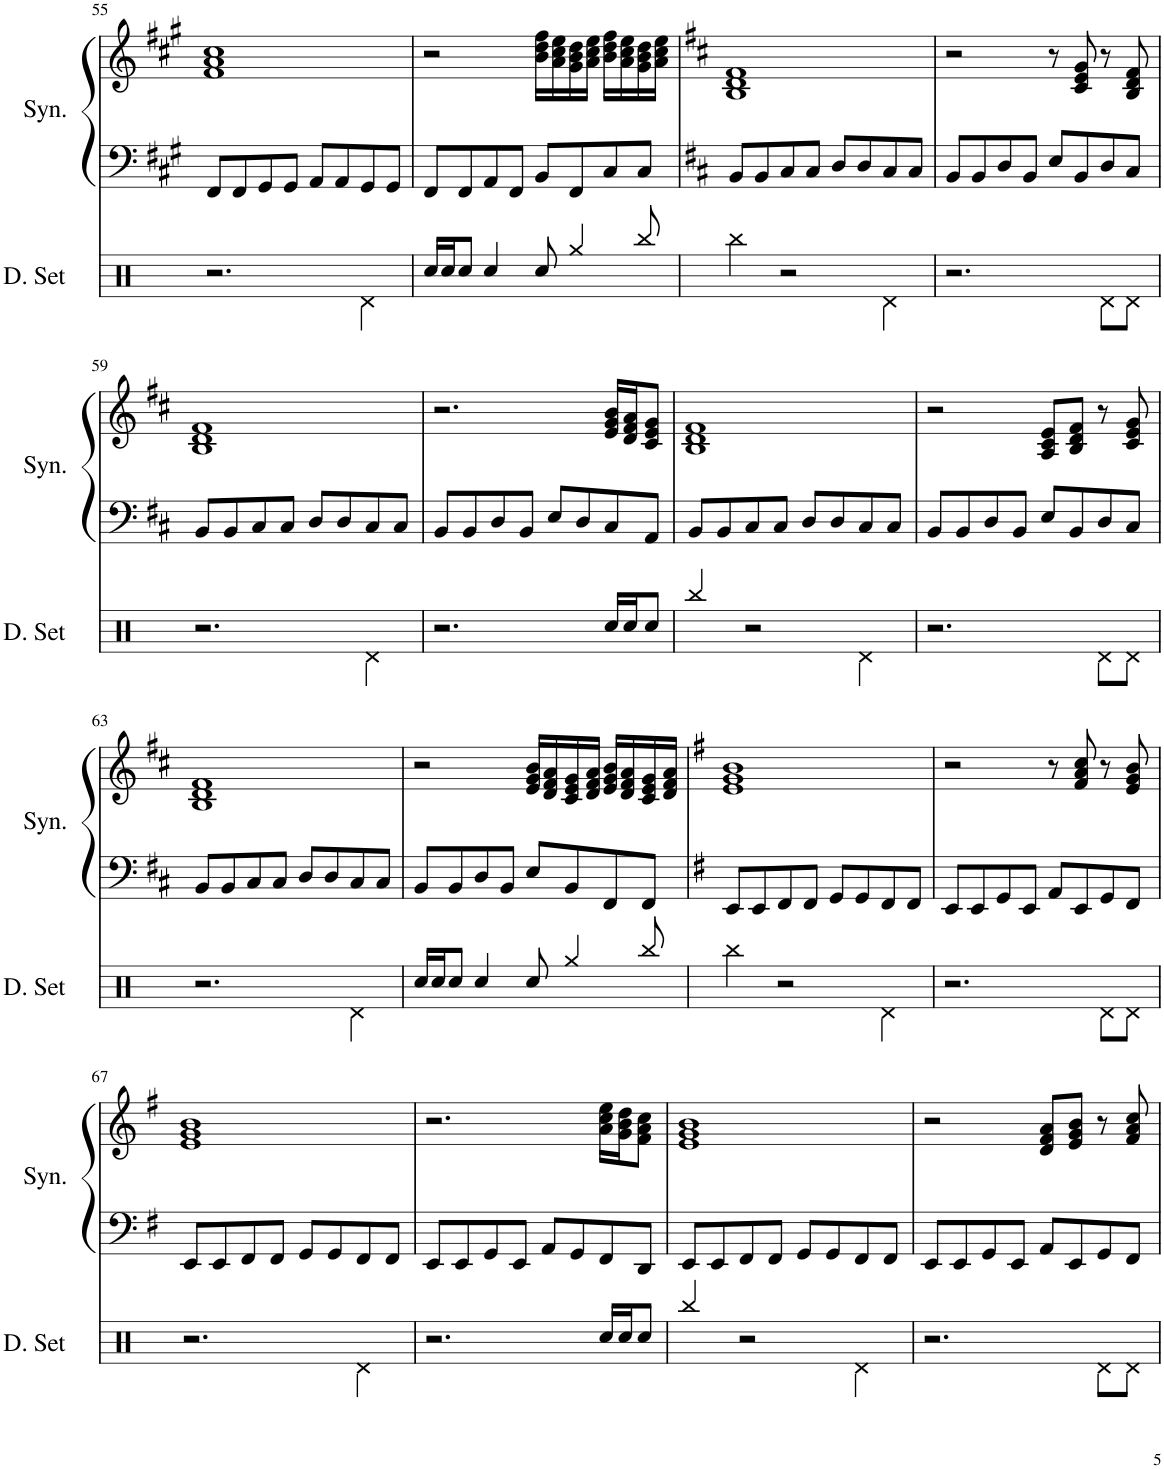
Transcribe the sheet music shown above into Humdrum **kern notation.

**kern	**kern	**kern
*part2	*part1	*part1
*staff3	*staff2	*staff1
*I"Drumset	*I"Synth	*
*I'D. Set	*I'Syn.	*
!!LO:PB:g=z
*clefX	*clefF4	*clefG2
*k[]	*k[f#c#g#]	*k[f#c#g#]
*M4/4	*M4/4	*M4/4
=55	=55	=55
2.r	8FF#/L	1f# 1a 1cc#
.	8FF#/	.
.	8GG#/	.
.	8GG#/J	.
.	8AA/L	.
.	8AA/	.
4Rd\	8GG#/	.
.	8GG#/J	.
=56	=56	=56
16Rcc/LL	8FF#/L	2r
16Rcc/J	.	.
8Rcc/J	8FF#/	.
4Rcc/	8AA/	.
.	8FF#/J	.
8Rcc/	8BB/L	16b\ 16dd\ 16ff#\LL
.	.	16a\ 16cc#\ 16ee\
4Rgg/	8FF#/	16g#\ 16b\ 16dd\
.	.	16a\ 16cc#\ 16ee\JJ
.	8C#/	16b\ 16dd\ 16ff#\LL
.	.	16a\ 16cc#\ 16ee\
8Rbb/	8C#/J	16g#\ 16b\ 16dd\
.	.	16a\ 16cc#\ 16ee\JJ
=57	=57	=57
*	*k[f#c#]	*k[f#c#]
4Rbb\	8BB/L	1B 1d 1f#
.	8BB/	.
2r	8C#/	.
.	8C#/J	.
.	8D/L	.
.	8D/	.
4Rd\	8C#/	.
.	8C#/J	.
=58	=58	=58
2.r	8BB/L	2r
.	8BB/	.
.	8D/	.
.	8BB/J	.
.	8E/L	8r
.	8BB/	8c#/ 8e/ 8g/
8Rd\L	8D/	8r
8Rd\J	8C#/J	8B/ 8d/ 8f#/
!!LO:LB:g=z
=59	=59	=59
2.r	8BB/L	1B 1d 1f#
.	8BB/	.
.	8C#/	.
.	8C#/J	.
.	8D/L	.
.	8D/	.
4Rd\	8C#/	.
.	8C#/J	.
=60	=60	=60
2.r	8BB/L	2.r
.	8BB/	.
.	8D/	.
.	8BB/J	.
.	8E/L	.
.	8D/	.
16Rcc/LL	8C#/	16e/ 16g/ 16b/LL
16Rcc/J	.	16d/ 16f#/ 16a/J
8Rcc/J	8AA/J	8c#/ 8e/ 8g/J
=61	=61	=61
4Rbb/	8BB/L	1B 1d 1f#
.	8BB/	.
2r	8C#/	.
.	8C#/J	.
.	8D/L	.
.	8D/	.
4Rd\	8C#/	.
.	8C#/J	.
=62	=62	=62
2.r	8BB/L	2r
.	8BB/	.
.	8D/	.
.	8BB/J	.
.	8E/L	8A/ 8c#/ 8e/L
.	8BB/	8B/ 8d/ 8f#/J
8Rd\L	8D/	8r
8Rd\J	8C#/J	8c#/ 8e/ 8g/
!!LO:LB:g=z
=63	=63	=63
2.r	8BB/L	1B 1d 1f#
.	8BB/	.
.	8C#/	.
.	8C#/J	.
.	8D/L	.
.	8D/	.
4Rd\	8C#/	.
.	8C#/J	.
=64	=64	=64
16Rcc/LL	8BB/L	2r
16Rcc/J	.	.
8Rcc/J	8BB/	.
4Rcc/	8D/	.
.	8BB/J	.
8Rcc/	8E/L	16e/ 16g/ 16b/LL
.	.	16d/ 16f#/ 16a/
4Rgg/	8BB/	16c#/ 16e/ 16g/
.	.	16d/ 16f#/ 16a/JJ
.	8FF#/	16e/ 16g/ 16b/LL
.	.	16d/ 16f#/ 16a/
8Rbb/	8FF#/J	16c#/ 16e/ 16g/
.	.	16d/ 16f#/ 16a/JJ
=65	=65	=65
*	*k[f#]	*k[f#]
4Rbb\	8EE/L	1e 1g 1b
.	8EE/	.
2r	8FF#/	.
.	8FF#/J	.
.	8GG/L	.
.	8GG/	.
4Rd\	8FF#/	.
.	8FF#/J	.
=66	=66	=66
2.r	8EE/L	2r
.	8EE/	.
.	8GG/	.
.	8EE/J	.
.	8AA/L	8r
.	8EE/	8f#/ 8a/ 8cc/
8Rd\L	8GG/	8r
8Rd\J	8FF#/J	8e/ 8g/ 8b/
!!LO:LB:g=z
=67	=67	=67
2.r	8EE/L	1e 1g 1b
.	8EE/	.
.	8FF#/	.
.	8FF#/J	.
.	8GG/L	.
.	8GG/	.
4Rd\	8FF#/	.
.	8FF#/J	.
=68	=68	=68
2.r	8EE/L	2.r
.	8EE/	.
.	8GG/	.
.	8EE/J	.
.	8AA/L	.
.	8GG/	.
16Rcc/LL	8FF#/	16a\ 16cc\ 16ee\LL
16Rcc/J	.	16g\ 16b\ 16dd\J
8Rcc/J	8DD/J	8f#\ 8a\ 8cc\J
=69	=69	=69
4Rbb/	8EE/L	1e 1g 1b
.	8EE/	.
2r	8FF#/	.
.	8FF#/J	.
.	8GG/L	.
.	8GG/	.
4Rd\	8FF#/	.
.	8FF#/J	.
=70	=70	=70
2.r	8EE/L	2r
.	8EE/	.
.	8GG/	.
.	8EE/J	.
.	8AA/L	8d/ 8f#/ 8a/L
.	8EE/	8e/ 8g/ 8b/J
8Rd\L	8GG/	8r
8Rd\J	8FF#/J	8f#/ 8a/ 8cc/
=	=	=
*-	*-	*-
